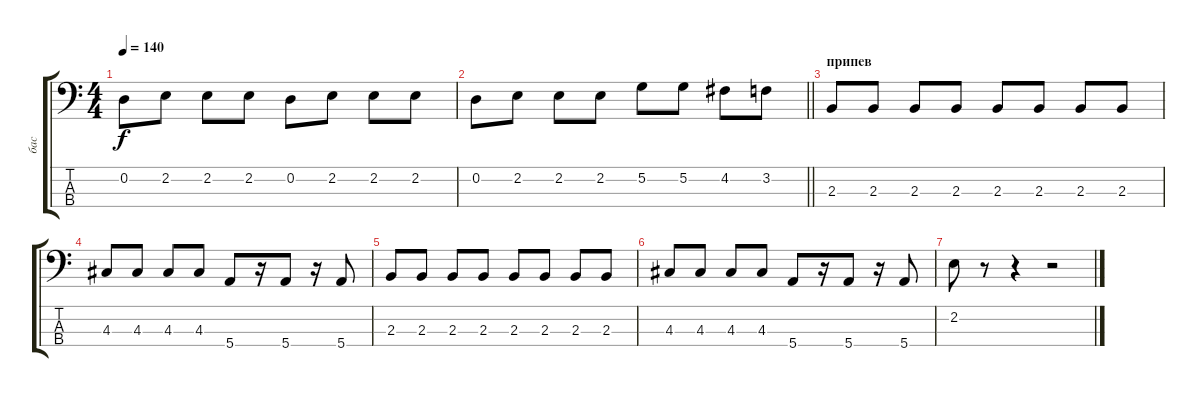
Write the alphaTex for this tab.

\track ("бас" "бас") {instrument electricbasspick}
\staff {score tabs}
\tuning (G2 D2 A1 E1) {hide}
\ts (4 4)
\tempo 140
\clef f4
\ks c
0.2.8{dy f} 2.2.8 2.2.8 2.2.8 0.2.8 2.2.8 2.2.8 2.2.8 |
\barLineRight lightlight
0.2.8 2.2.8 2.2.8 2.2.8 5.2.8 5.2.8 4.2.8 3.2.8 |
\section ("" "припев")
2.3.8 2.3.8 2.3.8 2.3.8 2.3.8 2.3.8 2.3.8 2.3.8 |
4.3.8 4.3.8 4.3.8 4.3.8 5.4.8 r.16 5.4.8 r.16 5.4.8 |
2.3.8 2.3.8 2.3.8 2.3.8 2.3.8 2.3.8 2.3.8 2.3.8 |
4.3.8 4.3.8 4.3.8 4.3.8 5.4.8 r.16 5.4.8 r.16 5.4.8 |
2.2.8 r.8 r.4 r.2
